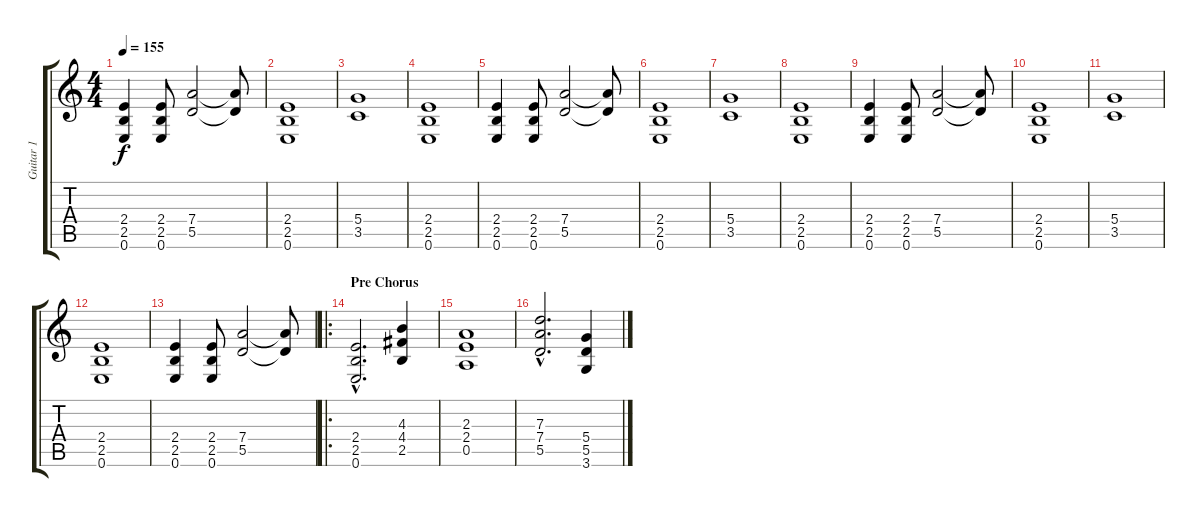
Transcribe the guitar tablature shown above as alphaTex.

\track ("Guitar 1" "Guitar 1") {instrument distortionguitar}
\staff {score tabs}
\tuning (E4 B3 G3 D3 A2 E2) {hide}
\ts (4 4)
\tempo 155
\clef g2
\ks c
(2.4 2.5 0.6).4{dy f} (2.4 2.5 0.6).8 (7.4 5.5).2 (7.4{t} 5.5{t}).8 |
(2.4 2.5 0.6).1 |
(5.4 3.5).1 |
(2.4 2.5 0.6).1 |
(2.4 2.5 0.6).4 (2.4 2.5 0.6).8 (7.4 5.5).2 (7.4{t} 5.5{t}).8 |
(2.4 2.5 0.6).1 |
(5.4 3.5).1 |
(2.4 2.5 0.6).1 |
(2.4 2.5 0.6).4 (2.4 2.5 0.6).8 (7.4 5.5).2 (7.4{t} 5.5{t}).8 |
(2.4 2.5 0.6).1 |
(5.4 3.5).1 |
(2.4 2.5 0.6).1 |
(2.4 2.5 0.6).4 (2.4 2.5 0.6).8 (7.4 5.5).2 (7.4{t} 5.5{t}).8 |
\ro
\section ("" "Pre Chorus")
(2.4{hac} 2.5{hac} 0.6{hac}).2{d} (4.3 4.4 2.5).4 |
(2.3 2.4 0.5).1 |
(7.3{hac} 7.4{hac} 5.5{hac}).2{d} (5.4 5.5 3.6).4
